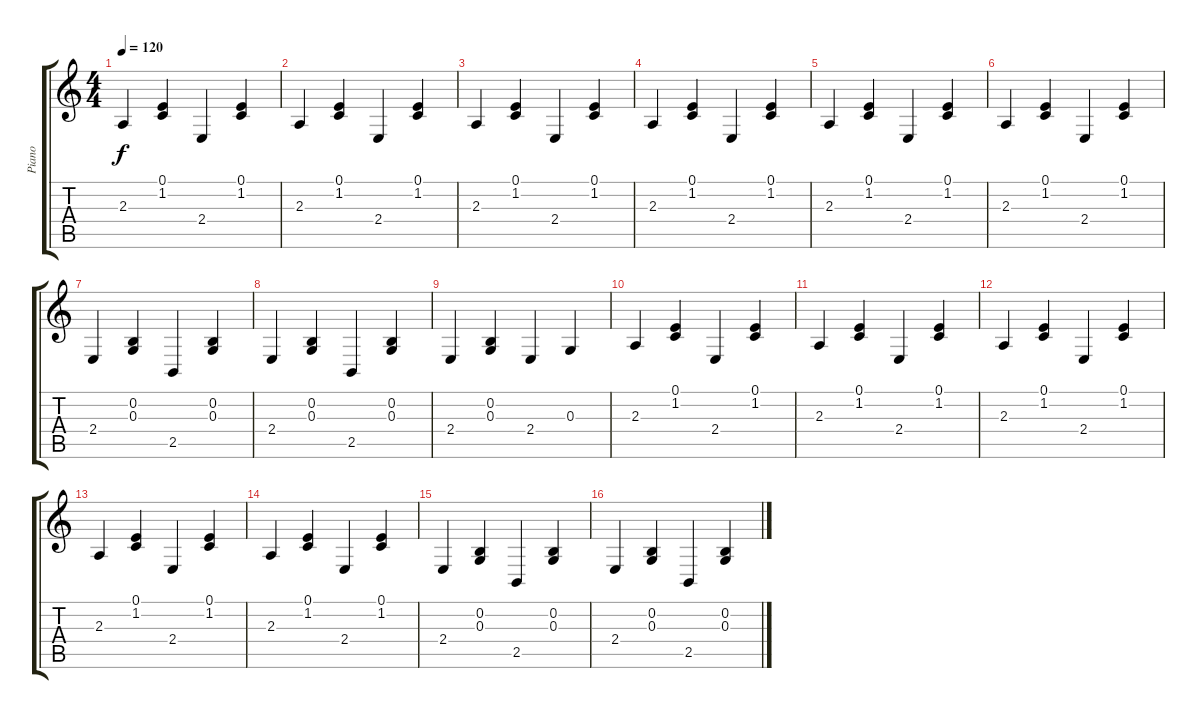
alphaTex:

\track ("Piano" "Piano") {instrument brightacousticpiano}
\staff {score tabs}
\tuning (E4 B3 G3 D3 A2 E2) {hide}
\ts (4 4)
\tempo 120
\clef g2
\ks c
2.3.4{dy f instrument brightacousticpiano} (0.1 1.2).4 2.4.4 (0.1 1.2).4 |
2.3.4 (0.1 1.2).4 2.4.4 (0.1 1.2).4 |
2.3.4 (0.1 1.2).4 2.4.4 (0.1 1.2).4 |
2.3.4 (0.1 1.2).4 2.4.4 (0.1 1.2).4 |
2.3.4 (0.1 1.2).4 2.4.4 (0.1 1.2).4 |
2.3.4 (0.1 1.2).4 2.4.4 (0.1 1.2).4 |
2.4.4 (0.2 0.3).4 2.5.4 (0.2 0.3).4 |
2.4.4 (0.2 0.3).4 2.5.4 (0.2 0.3).4 |
2.4.4 (0.2 0.3).4 2.4.4 0.3.4 |
2.3.4 (0.1 1.2).4 2.4.4 (0.1 1.2).4 |
2.3.4 (0.1 1.2).4 2.4.4 (0.1 1.2).4 |
2.3.4 (0.1 1.2).4 2.4.4 (0.1 1.2).4 |
2.3.4 (0.1 1.2).4 2.4.4 (0.1 1.2).4 |
2.3.4 (0.1 1.2).4 2.4.4 (0.1 1.2).4 |
2.4.4 (0.2 0.3).4 2.5.4 (0.2 0.3).4 |
2.4.4 (0.2 0.3).4 2.5.4 (0.2 0.3).4
